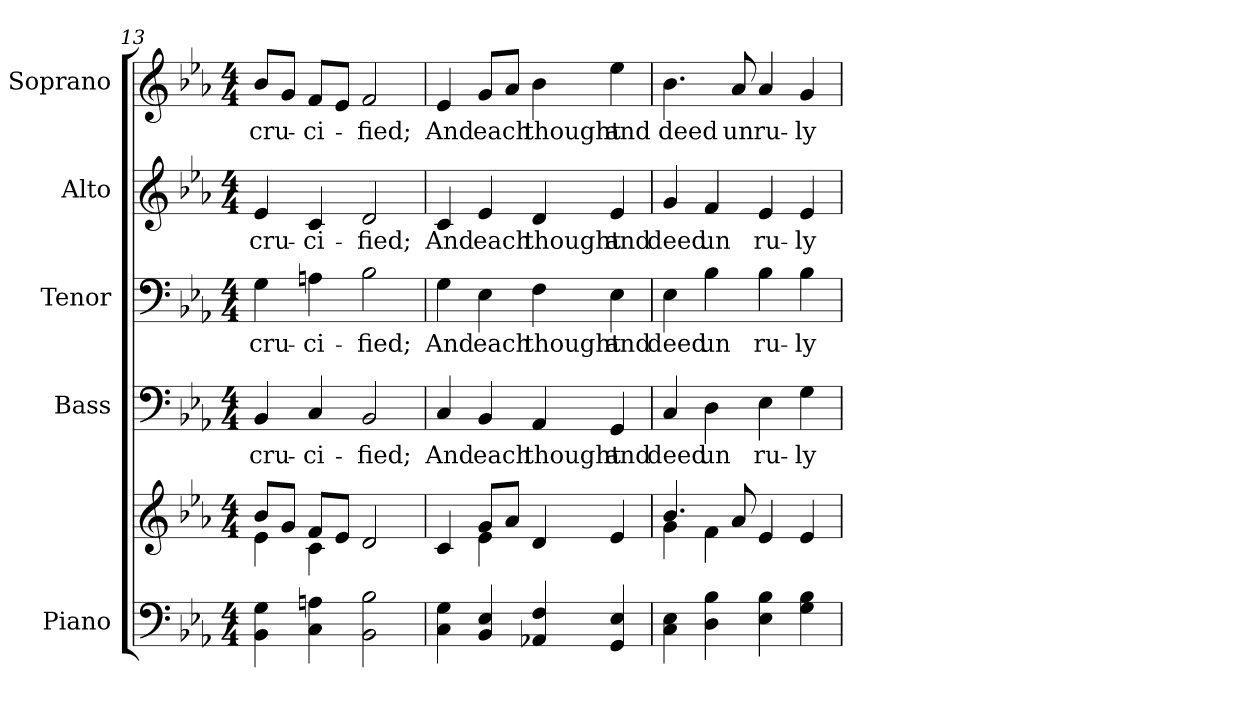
**kern	**kern	**kern	**text	**kern	**text	**kern	**text	**kern	**text
*part5	*part5	*part4	*part4	*part3	*part3	*part2	*part2	*part1	*part1
*staff6	*staff5	*staff4	*staff4	*staff3	*staff3	*staff2	*staff2	*staff1	*staff1
*I"Piano	*	*I"Bass	*	*I"Tenor	*	*I"Alto	*	*I"Soprano	*
*I'Pno.	*	*I'B.	*	*I'T.	*	*I'A.	*	*I'S.	*
!!LO:PB:g=z
*clefF4	*clefG2	*clefF4	*	*clefF4	*	*clefG2	*	*clefG2	*
*k[b-e-a-]	*k[b-e-a-]	*k[b-e-a-]	*	*k[b-e-a-]	*	*k[b-e-a-]	*	*k[b-e-a-]	*
*E-:	*E-:	*E-:	*	*E-:	*	*E-:	*	*E-:	*
*M4/4	*M4/4	*M4/4	*	*M4/4	*	*M4/4	*	*M4/4	*
=13	=13	=13	=13	=13	=13	=13	=13	=13	=13
*	*^	*	*	*	*	*	*	*	*
!	!	!	!	!LO:LY:b:color=#000000	!	!	!	!	!	!
!	!	!	!	!	!	!LO:LY:b:color=#000000	!	!	!	!
!	!	!	!	!	!	!	!	!LO:LY:b:color=#000000	!	!
!	!	!	!	!	!	!	!	!	!	!LO:LY:b:color=#000000
4BB-i\ 4Gi	8b-i/L	4e-i\	4BB-i/	cru-	4Gi\	cru-	4e-i/	cru-	8b-i/L	cru-
.	8gi/J	.	.	.	.	.	.	.	8gi/J	.
!	!	!	!	!LO:LY:b:color=#000000	!	!	!	!	!	!
!	!	!	!	!	!	!LO:LY:b:color=#000000	!	!	!	!
!	!	!	!	!	!	!	!	!LO:LY:b:color=#000000	!	!
!	!	!	!	!	!	!	!	!	!	!LO:LY:b:color=#000000
4Ci\ 4Ani	8fi/L	4ci\	4Ci/	-ci-	4Ani\	-ci-	4ci/	-ci-	8fi/L	-ci-
.	8e-i/J	.	.	.	.	.	.	.	8e-i/J	.
!	!	!	!	!LO:LY:b:color=#000000	!	!	!	!	!	!
!	!	!	!	!	!	!LO:LY:b:color=#000000	!	!	!	!
!	!	!	!	!	!	!	!	!LO:LY:b:color=#000000	!	!
!	!	!	!	!	!	!	!	!	!	!LO:LY:b:color=#000000
2BB-i\ 2B-i	2di/	2ryy	2BB-i/	-fied;	2B-i\	-fied;	2di/	-fied;	2fi/	-fied;
=14	=14	=14	=14	=14	=14	=14	=14	=14	=14	=14
!	!	!	!	!LO:LY:b:color=#000000	!	!	!	!	!	!
!	!	!	!	!	!	!LO:LY:b:color=#000000	!	!	!	!
!	!	!	!	!	!	!	!	!LO:LY:b:color=#000000	!	!
!	!	!	!	!	!	!	!	!	!	!LO:LY:b:color=#000000
4Ci\ 4Gi	4ci/	4ryy	4Ci/	And	4Gi\	And	4ci/	And	4e-i/	And
!	!	!	!	!LO:LY:b:color=#000000	!	!	!	!	!	!
!	!	!	!	!	!	!LO:LY:b:color=#000000	!	!	!	!
!	!	!	!	!	!	!	!	!LO:LY:b:color=#000000	!	!
!	!	!	!	!	!	!	!	!	!	!LO:LY:b:color=#000000
4BB-i/ 4E-i	8gi/L	4e-i\	4BB-i/	each	4E-i\	each	4e-i/	each	8gi/L	each
.	8a-i/J	.	.	.	.	.	.	.	8a-i/J	.
!	!	!	!	!LO:LY:b:color=#000000	!	!	!	!	!	!
!	!	!	!	!	!	!LO:LY:b:color=#000000	!	!	!	!
!	!	!	!	!	!	!	!	!LO:LY:b:color=#000000	!	!
!	!	!	!	!	!	!	!	!	!	!LO:LY:b:color=#000000
4AA-Xi/ 4Fi	4di/	2ryy	4AA-i/	thought	4Fi\	thought	4di/	thought	4b-i\	thought
!	!	!	!	!LO:LY:b:color=#000000	!	!	!	!	!	!
!	!	!	!	!	!	!LO:LY:b:color=#000000	!	!	!	!
!	!	!	!	!	!	!	!	!LO:LY:b:color=#000000	!	!
!	!	!	!	!	!	!	!	!	!	!LO:LY:b:color=#000000
4GGi/ 4E-i	4e-i/	.	4GGi/	and	4E-i\	and	4e-i/	and	4ee-i\	and
!!LO:PB:g=z
=15	=15	=15	=15	=15	=15	=15	=15	=15	=15	=15
!	!	!	!	!LO:LY:b:color=#000000	!	!	!	!	!	!
!	!	!	!	!	!	!LO:LY:b:color=#000000	!	!	!	!
!	!	!	!	!	!	!	!	!LO:LY:b:color=#000000	!	!
!	!	!	!	!	!	!	!	!	!	!LO:LY:b:color=#000000
4Ci\ 4E-i	4.b-i/	4gi\	4Ci/	deed	4E-i\	deed	4gi/	deed	4.b-i\	deed
!	!	!	!	!LO:LY:b:color=#000000	!	!	!	!	!	!
!	!	!	!	!	!	!LO:LY:b:color=#000000	!	!	!	!
!	!	!	!	!	!	!	!	!LO:LY:b:color=#000000	!	!
4Di\ 4B-i	.	4fi\	4Di\	un	4B-i\	un	4fi/	un	.	.
!	!	!	!	!	!	!	!	!	!	!LO:LY:b:color=#000000
.	8a-i/	.	.	.	.	.	.	.	8a-i/	un
!	!	!	!	!LO:LY:b:color=#000000	!	!	!	!	!	!
!	!	!	!	!	!	!LO:LY:b:color=#000000	!	!	!	!
!	!	!	!	!	!	!	!	!LO:LY:b:color=#000000	!	!
!	!	!	!	!	!	!	!	!	!	!LO:LY:b:color=#000000
4E-i\ 4B-i	4e-i/	2ryy	4E-i\	ru-	4B-i\	ru-	4e-i/	ru-	4a-i/	ru-
!	!	!	!	!LO:LY:b:color=#000000	!	!	!	!	!	!
!	!	!	!	!	!	!LO:LY:b:color=#000000	!	!	!	!
!	!	!	!	!	!	!	!	!LO:LY:b:color=#000000	!	!
!	!	!	!	!	!	!	!	!	!	!LO:LY:b:color=#000000
4Gi\ 4B-i	4e-i/	.	4Gi\	-ly	4B-i\	-ly	4e-i/	-ly	4gi/	-ly
*	*v	*v	*	*	*	*	*	*	*	*
=	=	=	=	=	=	=	=	=	=
*-	*-	*-	*-	*-	*-	*-	*-	*-	*-
